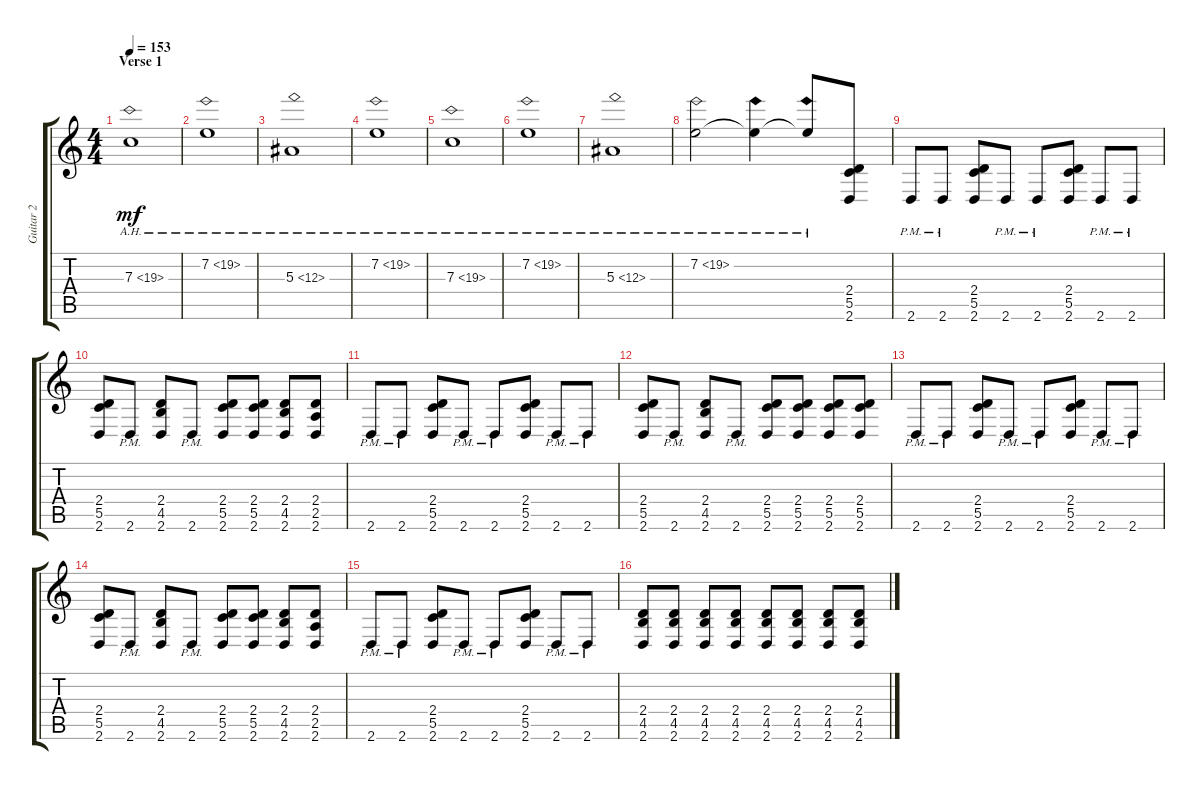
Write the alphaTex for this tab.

\track ("Guitar 2" "Guitar 2") {instrument distortionguitar}
\staff {score tabs}
\tuning (D4 A3 F3 C3 G2 C2) {hide}
\ts (4 4)
\section ("" "Verse 1")
\tempo 153
\clef g2
\ks c
7.3{ah 12}.1{dy mf} |
7.2{ah 12}.1 |
5.3{ah 7}.1 |
7.2{ah 12}.1 |
7.3{ah 12}.1 |
7.2{ah 12}.1 |
5.3{ah 7}.1 |
7.2{ah 12}.2 7.2{ah 12 t}.4 7.2{ah 12 t}.8 (2.4 5.5 2.6).8 |
2.6{pm}.8 2.6{pm}.8 (2.4 5.5 2.6).8 2.6{pm}.8 2.6{pm}.8 (2.4 5.5 2.6).8 2.6{pm}.8 2.6{pm}.8 |
(2.4 5.5 2.6).8 2.6{pm}.8 (2.4 4.5 2.6).8 2.6{pm}.8 (2.4 5.5 2.6).8 (2.4 5.5 2.6).8 (2.4 4.5 2.6).8 (2.4 2.5 2.6).8 |
2.6{pm}.8 2.6{pm}.8 (2.4 5.5 2.6).8 2.6{pm}.8 2.6{pm}.8 (2.4 5.5 2.6).8 2.6{pm}.8 2.6{pm}.8 |
(2.4 5.5 2.6).8 2.6{pm}.8 (2.4 4.5 2.6).8 2.6{pm}.8 (2.4 5.5 2.6).8 (2.4 5.5 2.6).8 (2.4 5.5 2.6).8 (2.4 5.5 2.6).8 |
2.6{pm}.8 2.6{pm}.8 (2.4 5.5 2.6).8 2.6{pm}.8 2.6{pm}.8 (2.4 5.5 2.6).8 2.6{pm}.8 2.6{pm}.8 |
(2.4 5.5 2.6).8 2.6{pm}.8 (2.4 4.5 2.6).8 2.6{pm}.8 (2.4 5.5 2.6).8 (2.4 5.5 2.6).8 (2.4 4.5 2.6).8 (2.4 2.5 2.6).8 |
2.6{pm}.8 2.6{pm}.8 (2.4 5.5 2.6).8 2.6{pm}.8 2.6{pm}.8 (2.4 5.5 2.6).8 2.6{pm}.8 2.6{pm}.8 |
(2.4 4.5 2.6).8 (2.4 4.5 2.6).8 (2.4 4.5 2.6).8 (2.4 4.5 2.6).8 (2.4 4.5 2.6).8 (2.4 4.5 2.6).8 (2.4 4.5 2.6).8 (2.4 4.5 2.6).8
